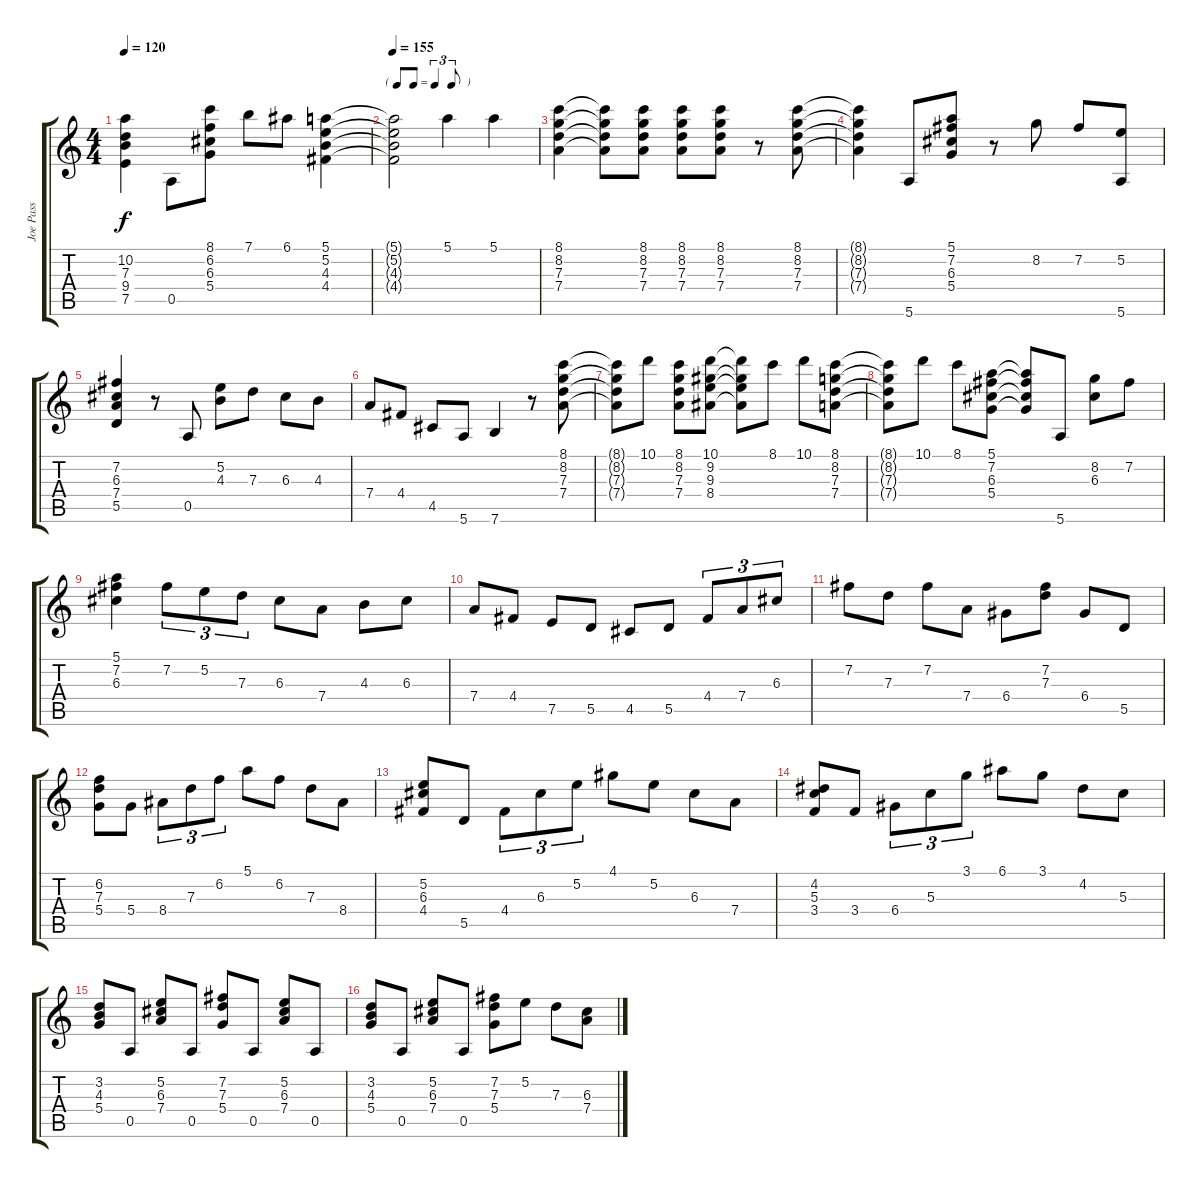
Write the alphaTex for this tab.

\track ("Joe Pass" "Joe Pass") {instrument electricguitarjazz}
\staff {score tabs}
\tuning (E4 B3 G3 D3 A2 E2) {hide}
\ts (4 4)
\tempo 120
\clef g2
\ks c
(10.2 7.3 9.4 7.5).4{dy f} 0.5.8 (8.1 6.2 6.3 5.4).8 7.1.8 6.1.8 (5.1 5.2 4.3 4.4).4 |
\tf triplet8th
\tempo 155
(5.1{t} 5.2{t} 4.3{t} 4.4{t}).2 5.1.4 5.1.4 |
(8.1 8.2 7.3 7.4).4 (8.1{t} 8.2{t} 7.3{t} 7.4{t}).8 (8.1 8.2 7.3 7.4).8 (8.1 8.2 7.3 7.4).8 (8.1 8.2 7.3 7.4).8 r.8 (8.1 8.2 7.3 7.4).8 |
(8.1{t} 8.2{t} 7.3{t} 7.4{t}).4 5.6.8 (5.1 7.2 6.3 5.4).8 r.8 8.2.8 7.2.8 (5.2 5.6).8 |
(7.2 6.3 7.4 5.5).4 r.8 0.5.8 (5.2 4.3).8 7.3.8 6.3.8 4.3.8 |
7.4.8 4.4.8 4.5.8 5.6.8 7.6.4 r.8 (8.1 8.2 7.3 7.4).8 |
(8.1{t} 8.2{t} 7.3{t} 7.4{t}).8 10.1.8 (8.1 8.2 7.3 7.4).8 (10.1 9.2 9.3 8.4).8 (10.1{t} 9.2{t} 9.3{t} 8.4{t}).8 8.1.8 10.1.8 (8.1 8.2 7.3 7.4).8 |
(8.1{t} 8.2{t} 7.3{t} 7.4{t}).8 10.1.8 8.1.8 (5.1 7.2 6.3 5.4).8 (5.1{t} 7.2{t} 6.3{t} 5.4{t}).8 5.6.8 (8.2 6.3).8 7.2.8 |
(5.1 7.2 6.3).4 7.2.8{tu (3 2)} 5.2.8{tu (3 2)} 7.3.8{tu (3 2)} 6.3.8 7.4.8 4.3.8 6.3.8 |
7.4.8 4.4.8 7.5.8 5.5.8 4.5.8 5.5.8 4.4.8{tu (3 2)} 7.4.8{tu (3 2)} 6.3.8{tu (3 2)} |
7.2.8 7.3.8 7.2.8 7.4.8 6.4.8 (7.2 7.3).8 6.4.8 5.5.8 |
(6.2 7.3 5.4).8 5.4.8 8.4.8{tu (3 2)} 7.3.8{tu (3 2)} 6.2.8{tu (3 2)} 5.1.8 6.2.8 7.3.8 8.4.8 |
(5.2 6.3 4.4).8 5.5.8 4.4.8{tu (3 2)} 6.3.8{tu (3 2)} 5.2.8{tu (3 2)} 4.1.8 5.2.8 6.3.8 7.4.8 |
(4.2 5.3 3.4).8 3.4.8 6.4.8{tu (3 2)} 5.3.8{tu (3 2)} 3.1.8{tu (3 2)} 6.1.8 3.1.8 4.2.8 5.3.8 |
(3.2 4.3 5.4).8 0.5.8 (5.2 6.3 7.4).8 0.5.8 (7.2 7.3 5.4).8 0.5.8 (5.2 6.3 7.4).8 0.5.8 |
(3.2 4.3 5.4).8 0.5.8 (5.2 6.3 7.4).8 0.5.8 (7.2 7.3 5.4).8 5.2.8 7.3.8 (6.3 7.4).8
